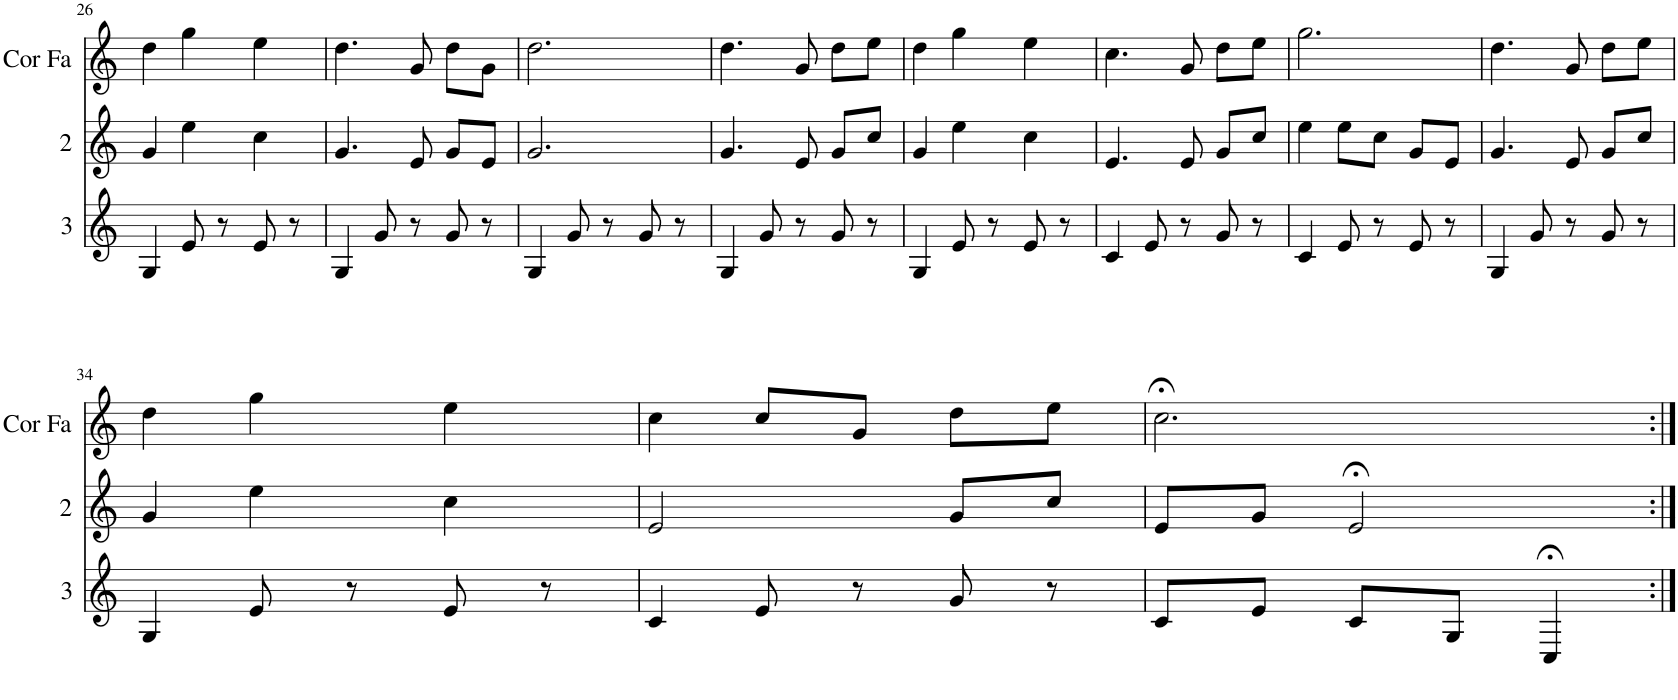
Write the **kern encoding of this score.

**kern	**kern	**kern
*part3	*part2	*part1
*staff3	*staff2	*staff1
*I"Cor 3	*I"Cor 2	*I"Cor 1
!!LO:PB:g=z
*clefG2	*clefG2	*clefG2
*Trd4c7	*Trd4c7	*Trd4c7
*k[]	*k[]	*k[]
*M3/4	*M3/4	*M3/4
=26	=26	=26
4G/	4g/	4dd\
8e/	4ee\	4gg\
8r	.	.
8e/	4cc\	4ee\
8r	.	.
=27	=27	=27
4G/	4.g/	4.dd\
8g/	.	.
8r	8e/	8g/
8g/	8g/L	8dd\L
8r	8e/J	8g\J
=28	=28	=28
4G/	2.g/	2.dd\
8g/	.	.
8r	.	.
8g/	.	.
8r	.	.
=29	=29	=29
4G/	4.g/	4.dd\
8g/	.	.
8r	8e/	8g/
8g/	8g/L	8dd\L
8r	8cc/J	8ee\J
=30	=30	=30
4G/	4g/	4dd\
8e/	4ee\	4gg\
8r	.	.
8e/	4cc\	4ee\
8r	.	.
=31	=31	=31
4c/	4.e/	4.cc\
8e/	.	.
8r	8e/	8g/
8g/	8g/L	8dd\L
8r	8cc/J	8ee\J
=32	=32	=32
4c/	4ee\	2.gg\
8e/	8ee\L	.
8r	8cc\J	.
8e/	8g/L	.
8r	8e/J	.
=33	=33	=33
4G/	4.g/	4.dd\
8g/	.	.
8r	8e/	8g/
8g/	8g/L	8dd\L
8r	8cc/J	8ee\J
!!LO:LB:g=z
=34	=34	=34
4G/	4g/	4dd\
8e/	4ee\	4gg\
8r	.	.
8e/	4cc\	4ee\
8r	.	.
=35	=35	=35
4c/	2e/	4cc\
8e/	.	8cc/L
8r	.	8g/J
8g/	8g/L	8dd\L
8r	8cc/J	8ee\J
=36	=36	=36
8c/L	8e/L	2.cc;<\
8e/J	8g/J	.
8c/L	2e;</	.
8G/J	.	.
4C;</	.	.
=:|!	=:|!	=:|!
*-	*-	*-
